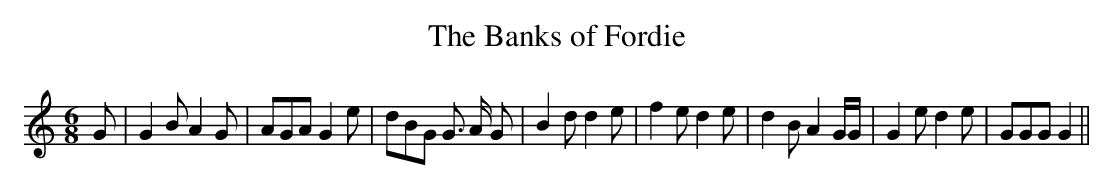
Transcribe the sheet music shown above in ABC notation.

X:1
T:The Banks of Fordie
M:6/8
L:1/8
K:C
 G| G2 B A2 G| AGA G2 e| dBG G3/2 A/2 G| B2 d d2 e| f2 e d2 e| d2 B A2 G/2G/2|\
 G2 e d2 e| GGG G2||
